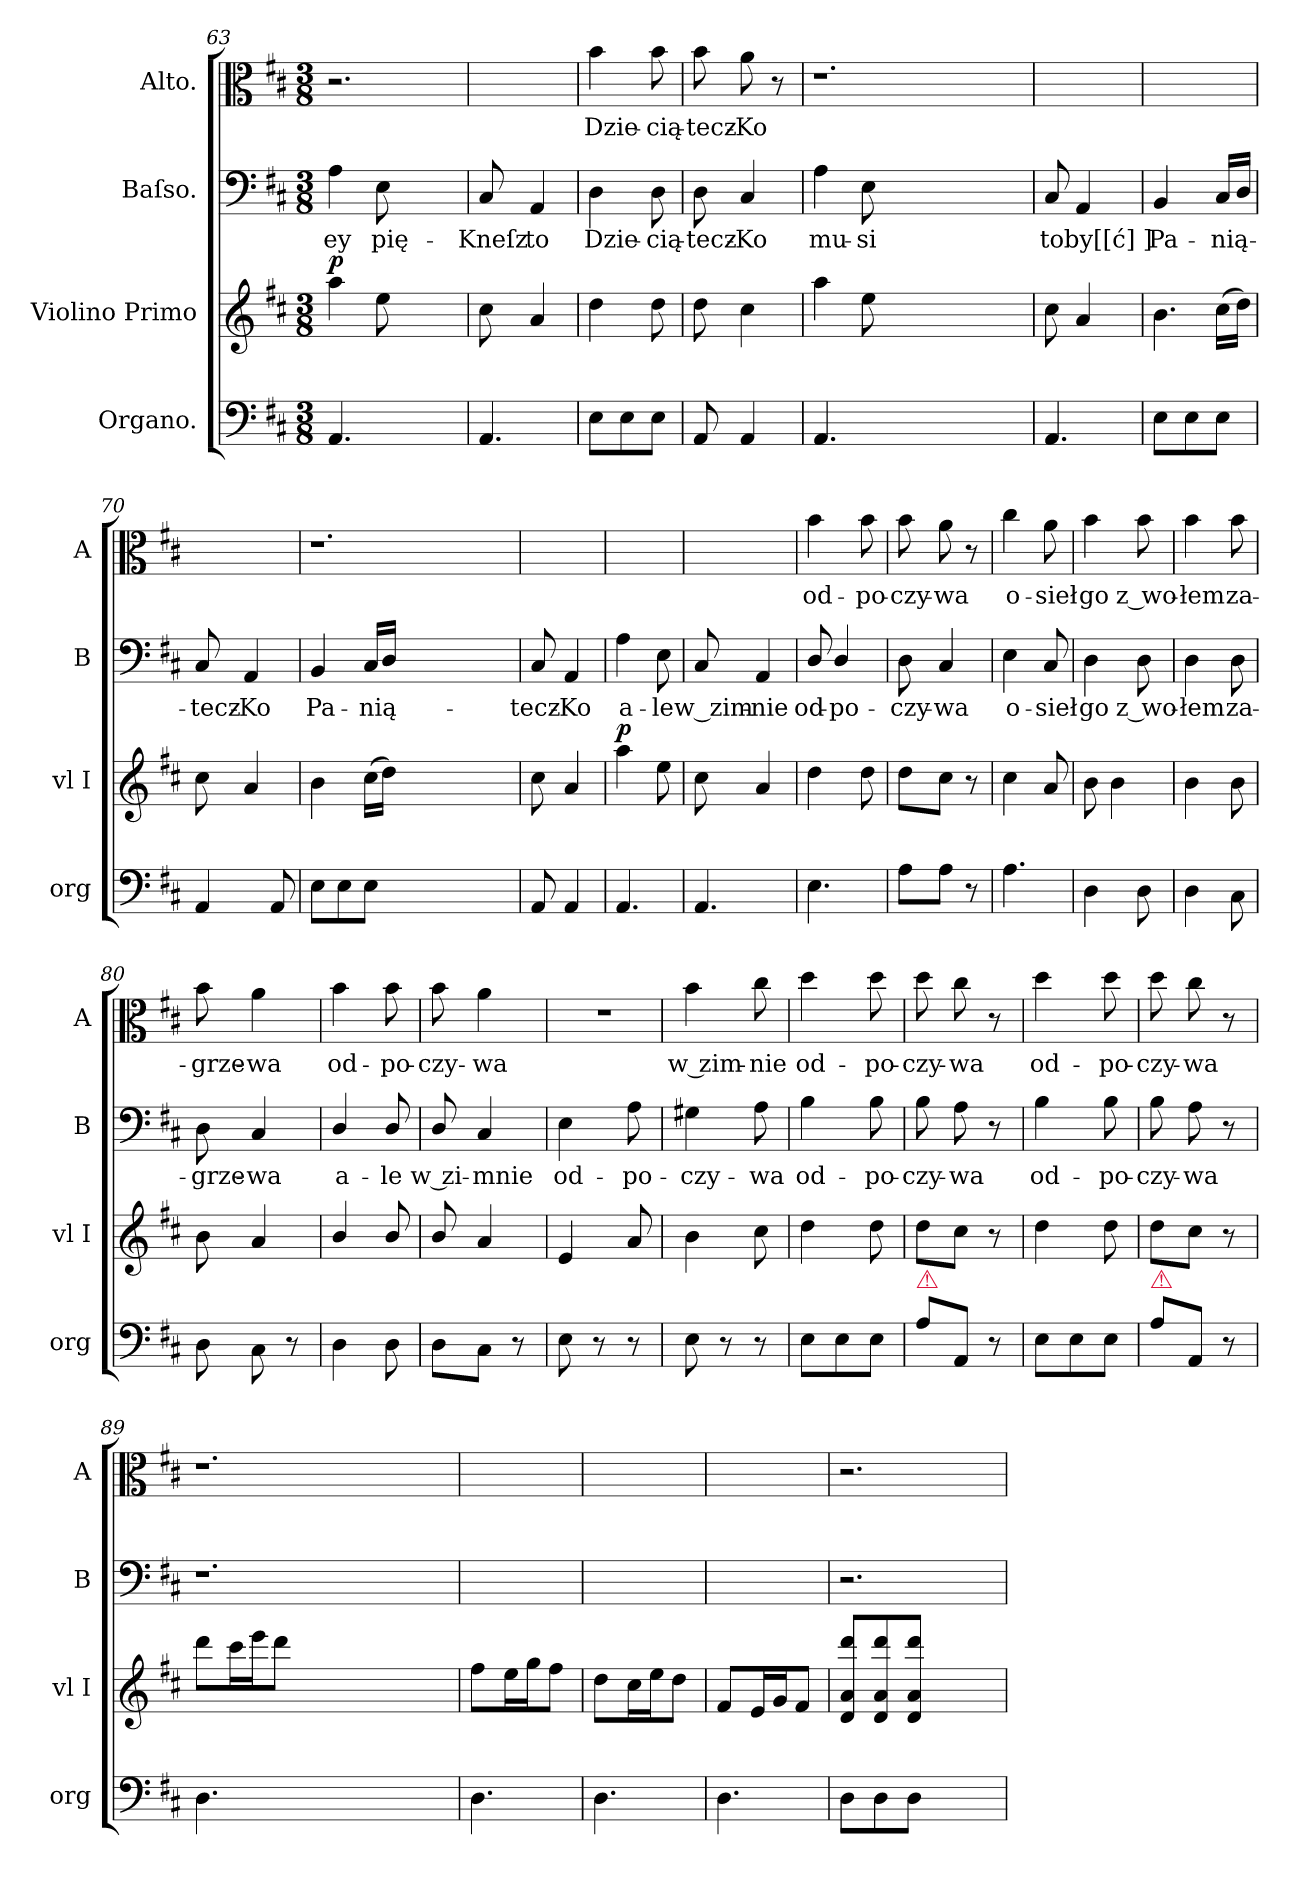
**kern	**kern	**dynam	**kern	**text	**kern	**text
*part4	*part3	*part3	*part2	*part2	*part1	*part1
*staff4	*staff3	*staff3	*staff2	*staff2	*staff1	*staff1
*I"Organo.	*I"Violino Primo	*	*I"Baſso.	*	*I"Alto.	*
*I'org	*I'vl I	*	*I'B	*	*I'A	*
*clefF4	*clefG2	*	*clefF4	*	*clefC3	*
*k[f#c#]	*k[f#c#]	*	*k[f#c#]	*	*k[f#c#]	*
*D:	*D:	*	*D:	*	*D:	*
*M3/8	*M3/8	*	*M3/8	*	*M3/8	*
=63	=63	=63	=63	=63	=63	=63
!	!	!LO:DY:a	!	!	!	!
4.AA/	4aa\	p	4A\	ey	2.r	.
.	8ee\	.	8E\	pię-	.	.
4.ryy	4.ryy	.	4.ryy	.	.	.
=64	=64	=64	=64	=64	=64	=64
4.AA/	8cc#\	.	8C#/	-Kneſz	4.ryy	.
.	4a/	.	4AA/	to	.	.
=65	=65	=65	=65	=65	=65	=65
8E\L	4dd\	.	4D\	Dzie-	4b\	Dzie-
8E\	.	.	.	.	.	.
8E\J	8dd\	.	8D\	-cią-	8b\	-cią-
=66	=66	=66	=66	=66	=66	=66
8AA/	8dd\	.	8D\	-tecz-	8b\	-tecz-
4AA/	4cc#\	.	4C#/	-Ko	8a\	-Ko
.	.	.	.	.	8r	.
=67	=67	=67	=67	=67	=67	=67
4.AA/	4aa\	.	4A\	mu-	1.r	.
.	8ee\	.	8E\	-si	.	.
1ryy	1ryy	.	1ryy	.	.	.
8ryy	8ryy	.	8ryy	.	.	.
=68	=68	=68	=68	=68	=68	=68
4.AA/	8cc#\	.	8C#/	to	4.ryy	.
.	4a/	.	4AA/	by[[ć]]	.	.
=69	=69	=69	=69	=69	=69	=69
!	!LO:N:vis=4.	!	!	!	!	!
8E\L	4b\	.	4BB/	Pa-	4.ryy	.
8E\	.	.	.	.	.	.
8E\J	(>16cc#\LL	.	16C#/LL	-nią-	.	.
.	16dd\JJ)	.	16D/JJ	.	.	.
=70	=70	=70	=70	=70	=70	=70
4AA/	8cc#\	.	8C#/	-tecz-	4.ryy	.
.	4a/	.	4AA/	-Ko	.	.
8AA/	.	.	.	.	.	.
=71	=71	=71	=71	=71	=71	=71
8E\L	4b\	.	4BB/	Pa-	1.r	.
8E\	.	.	.	.	.	.
8E\J	(>16cc#\LL	.	16C#/LL	-nią-	.	.
.	16dd\JJ)	.	16D/JJ	.	.	.
1ryy	1ryy	.	1ryy	.	.	.
8ryy	8ryy	.	8ryy	.	.	.
=72	=72	=72	=72	=72	=72	=72
8AA/	8cc#\	.	8C#/	-tecz-	4.ryy	.
4AA/	4a/	.	4AA/	-Ko	.	.
=73	=73	=73	=73	=73	=73	=73
!	!	!LO:DY:a	!	!	!	!
4.AA/	4aa\	p	4A\	a-	4.ryy	.
.	8ee\	.	8E\	-le	.	.
=74	=74	=74	=74	=74	=74	=74
4.AA/	8cc#\	.	8C#/	w_zim-	4.ryy	.
.	4a/	.	4AA/	-nie	.	.
=75	=75	=75	=75	=75	=75	=75
4.E\	4dd\	.	8D/	od-	4b\	od-
.	.	.	4D/	-po-	.	.
.	8dd\	.	.	.	8b\	-po-
=76	=76	=76	=76	=76	=76	=76
8A\L	8dd\L	.	8D\	-czy-	8b\	-czy-
8A\J	8cc#\J	.	4C#/	-wa	8a\	-wa
8r	8r	.	.	.	8r	.
=77	=77	=77	=77	=77	=77	=77
4.A\	4cc#\	.	4E\	o-	4cc#\	o-
.	8a/	.	8C#/	-sieł	8a\	-sieł
=78	=78	=78	=78	=78	=78	=78
4D\	8b\	.	4D\	go	4b\	go
.	4b\	.	.	.	.	.
8D\	.	.	8D\	z wo-	8b\	z wo-
=79	=79	=79	=79	=79	=79	=79
4D\	4b\	.	4D\	-łem	4b\	-łem
8C#\	8b\	.	8D\	za-	8b\	za-
=80	=80	=80	=80	=80	=80	=80
8D\	8b\	.	8D\	-grze-	8b\	-grze-
8C#\	4a/	.	4C#/	-wa	4a\	-wa
8r	.	.	.	.	.	.
=81	=81	=81	=81	=81	=81	=81
4D\	4b/	.	4D/	a-	4b\	od-
8D\	8b/	.	8D/	-le	8b\	-po-
=82	=82	=82	=82	=82	=82	=82
8D\L	8b/	.	8D/	w zi-	8b\	-czy-
8C#\J	4a/	.	4C#/	-mnie	4a\	-wa
8r	.	.	.	.	.	.
=83	=83	=83	=83	=83	=83	=83
8E\	4e/	.	4E\	od-	4.r	.
8r	.	.	.	.	.	.
8r	8a/	.	8A\	-po-	.	.
=84	=84	=84	=84	=84	=84	=84
8E\	4b\	.	4G#X\	-czy-	4b\	-w zim-
8r	.	.	.	.	.	.
8r	8cc#\	.	8A\	-wa	8cc#\	-nie
=85	=85	=85	=85	=85	=85	=85
8E\L	4dd\	.	4B\	od-	4dd\	od-
8E\	.	.	.	.	.	.
8E\J	8dd\	.	8B\	-po-	8dd\	-po-
=86	=86	=86	=86	=86	=86	=86
!LO:TX:a:color=crimson:t=⚠	!	!	!	!	!	!
8A\L	8dd\L	.	8B\	-czy-	8dd\	-czy-
8AA/J	8cc#\J	.	8A\	-wa	8cc#\	-wa
8r	8r	.	8r	.	8r	.
=87	=87	=87	=87	=87	=87	=87
8E\L	4dd\	.	4B\	od-	4dd\	od-
8E\	.	.	.	.	.	.
8E\J	8dd\	.	8B\	-po-	8dd\	-po-
=88	=88	=88	=88	=88	=88	=88
!LO:TX:a:color=crimson:t=⚠	!	!	!	!	!	!
8A\L	8dd\L	.	8B\	-czy-	8dd\	-czy-
8AA/J	8cc#\J	.	8A\	-wa	8cc#\	-wa
8r	8r	.	8r	.	8r	.
=89	=89	=89	=89	=89	=89	=89
4.D\	8ddd\L	.	1.r	.	1.r	.
.	16ccc#\L	.	.	.	.	.
.	16eee\J	.	.	.	.	.
.	8ddd\J	.	.	.	.	.
1ryy	1ryy	.	.	.	.	.
8ryy	8ryy	.	.	.	.	.
=90	=90	=90	=90	=90	=90	=90
4.D\	8ff#\L	.	4.ryy	.	4.ryy	.
.	16ee\L	.	.	.	.	.
.	16gg\J	.	.	.	.	.
.	8ff#\J	.	.	.	.	.
=91	=91	=91	=91	=91	=91	=91
4.D\	8dd\L	.	4.ryy	.	4.ryy	.
.	16cc#\L	.	.	.	.	.
.	16ee\J	.	.	.	.	.
.	8dd\J	.	.	.	.	.
=92	=92	=92	=92	=92	=92	=92
4.D\	8f#/L	.	4.ryy	.	4.ryy	.
.	16e/L	.	.	.	.	.
.	16g/J	.	.	.	.	.
.	8f#/J	.	.	.	.	.
=93	=93	=93	=93	=93	=93	=93
8D\L	8d/ 8a/ 8ddd/L	.	2.r	.	2.r	.
8D\	8d/ 8a/ 8ddd/	.	.	.	.	.
8D\J	8d/ 8a/ 8ddd/J	.	.	.	.	.
4.ryy	4.ryy	.	.	.	.	.
=	=	=	=	=	=	=
*-	*-	*-	*-	*-	*-	*-
